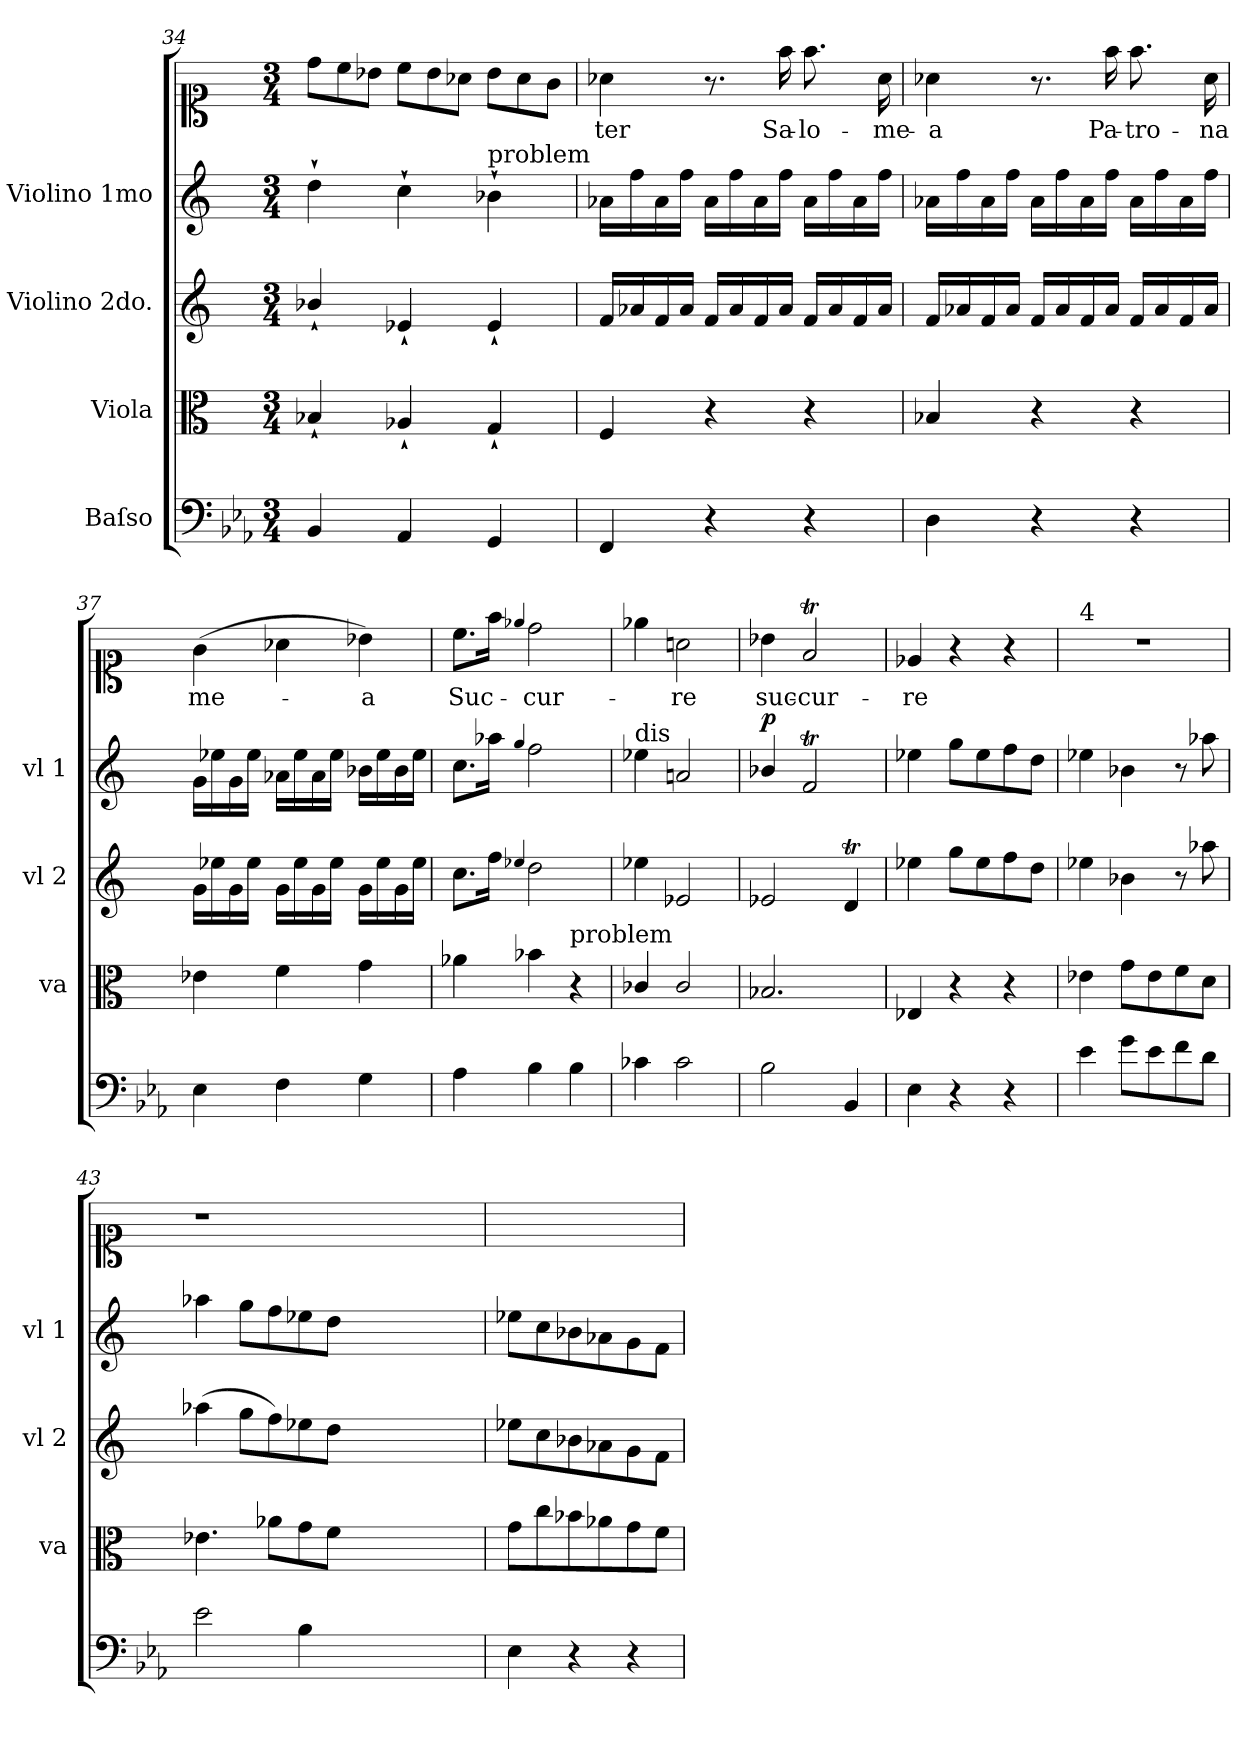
**kern	**kern	**kern	**kern	**dynam	**kern	**text
*part5	*part4	*part3	*part2	*part2	*part1	*part1
*staff5	*staff4	*staff3	*staff2	*staff2	*staff1	*staff1
*I"Baſso	*I"Viola	*I"Violino 2do.	*I"Violino 1mo	*	*	*
*	*I'va	*I'vl 2	*I'vl 1	*	*	*
*clefF4	*clefC3	*clefG2	*clefG2	*	*clefC1	*
*k[b-e-a-]	*	*	*	*	*	*
*M3/4	*M3/4	*M3/4	*M3/4	*	*M3/4	*
*	*	*	*	*	*Xtuplet	*
=34	=34	=34	=34	=34	=34	=34
4BB-/	4B-`/	4b-`/	4dd`\	.	12dd\L	.
.	.	.	.	.	12cc\	.
.	.	.	.	.	12b-\J	.
4AA-/	4A-`/	4e-`/	4cc`\	.	12cc\L	.
.	.	.	.	.	12b-\	.
.	.	.	.	.	12a-\J	.
!	!	!	!LO:TX:a:t=problem	!	!	!
4GG/	4G`/	4e-`/	4b-`\	.	12b-\L	.
.	.	.	.	.	12a-\	.
.	.	.	.	.	12g\J	.
=35	=35	=35	=35	=35	=35	=35
4FF/	4F/	16f/LL	16a-\LL	.	4a-\	-ter
.	.	16a-/	16ff\	.	.	.
.	.	16f/	16a-\	.	.	.
.	.	16a-/JJ	16ff\JJ	.	.	.
4r	4r	16f/LL	16a-\LL	.	8.r	.
.	.	16a-/	16ff\	.	.	.
.	.	16f/	16a-\	.	.	.
.	.	16a-/JJ	16ff\JJ	.	16ff\	Sa-
4r	4r	16f/LL	16a-\LL	.	8.ff\	-lo-
.	.	16a-/	16ff\	.	.	.
.	.	16f/	16a-\	.	.	.
.	.	16a-/JJ	16ff\JJ	.	16a-\	-me-
=36	=36	=36	=36	=36	=36	=36
4D\	4B-/	16f/LL	16a-\LL	.	4a-\	-a
.	.	16a-/	16ff\	.	.	.
.	.	16f/	16a-\	.	.	.
.	.	16a-/JJ	16ff\JJ	.	.	.
4r	4r	16f/LL	16a-\LL	.	8.r	.
.	.	16a-/	16ff\	.	.	.
.	.	16f/	16a-\	.	.	.
.	.	16a-/JJ	16ff\JJ	.	16ff\	Pa-
4r	4r	16f/LL	16a-\LL	.	8.ff\	-tro-
.	.	16a-/	16ff\	.	.	.
.	.	16f/	16a-\	.	.	.
.	.	16a-/JJ	16ff\JJ	.	16a-\	-na
=37	=37	=37	=37	=37	=37	=37
4E-\	4e-\	16g\LL	16g\LL	.	(4g\	me-
.	.	16ee-\	16ee-\	.	.	.
.	.	16g\	16g\	.	.	.
.	.	16ee-\JJ	16ee-\JJ	.	.	.
4F\	4f\	16g\LL	16a-\LL	.	4a-\	.
.	.	16ee-\	16ee-\	.	.	.
.	.	16g\	16a-\	.	.	.
.	.	16ee-\JJ	16ee-\JJ	.	.	.
4G\	4g\	16g\LL	16b-\LL	.	4b-\)	-a
.	.	16ee-\	16ee-\	.	.	.
.	.	16g\	16b-\	.	.	.
.	.	16ee-\JJ	16ee-\JJ	.	.	.
=38	=38	=38	=38	=38	=38	=38
4A-\	4a-\	8.cc\L	8.cc\L	.	8.cc\L	Suc-
.	.	16ff\Jk	16aa-\Jk	.	16ff\Jk	.
.	.	4qqee-/	4qqgg/	.	4qqee-/	.
4B-\	4b-\	2dd\	2ff\	.	2dd\	-cur-
!	!LO:TX:a:t=problem	!	!	!	!	!
4B-\	4r	.	.	.	.	.
=39	=39	=39	=39	=39	=39	=39
!	!	!	!LO:TX:a:t=dis	!	!	!
4c-X\	4c-X/	4ee-\	4ee-\	.	4ee-\	.
!	!	!	!	!LO:DY:a	!	!
2c-\	2c-/	2e-/	2an/	for	2an\	-re
=40	=40	=40	=40	=40	=40	=40
!	!	!	!	!LO:DY:a	!	!
2B-\	2.B-/	2e-/	4b-/	p	4b-\	suc-
.	.	.	2fT/	.	2fT/	-cur-
4BB-/	.	4dt/	.	.	.	.
=41	=41	=41	=41	=41	=41	=41
4E-\	4E-/	4ee-\	4ee-\	.	4e-/	-re
4r	4r	8gg\L	8gg\L	.	4r	.
.	.	8ee-\	8ee-\	.	.	.
4r	4r	8ff\	8ff\	.	4r	.
.	.	8dd\J	8dd\J	.	.	.
=42	=42	=42	=42	=42	=42	=42
!	!	!	!	!	!LO:TX:a:t=4	!
4e-\	4e-\	4ee-\	4ee-\	.	2.r	.
8g\L	8g\L	4b-\	4b-\	.	.	.
8e-\	8e-\	.	.	.	.	.
8f\	8f\	8r	8r	.	.	.
8d\J	8d\J	8aa-\	8aa-\	.	.	.
=43	=43	=43	=43	=43	=43	=43
2e-\	4.e-\	(4aa-\	4aa-\	.	4%9r	.
.	.	8gg\L	8gg\L	.	.	.
.	8a-\L	8ff\)	8ff\	.	.	.
4B-\	8g\	8ee-\	8ee-\	.	.	.
.	8f\J	8dd\J	8dd\J	.	.	.
1.ryy	1.ryy	1.ryy	1.ryy	.	.	.
=44	=44	=44	=44	=44	=44	=44
4E-\	8g\L	8ee-\L	8ee-\L	.	2.ryy	.
.	8cc\	8cc\	8cc\	.	.	.
4r	8b-\	8b-\	8b-\	.	.	.
.	8a-\	8a-\	8a-\	.	.	.
4r	8g\	8g\	8g\	.	.	.
.	8f\J	8f\J	8f\J	.	.	.
=	=	=	=	=	=	=
*-	*-	*-	*-	*-	*-	*-
